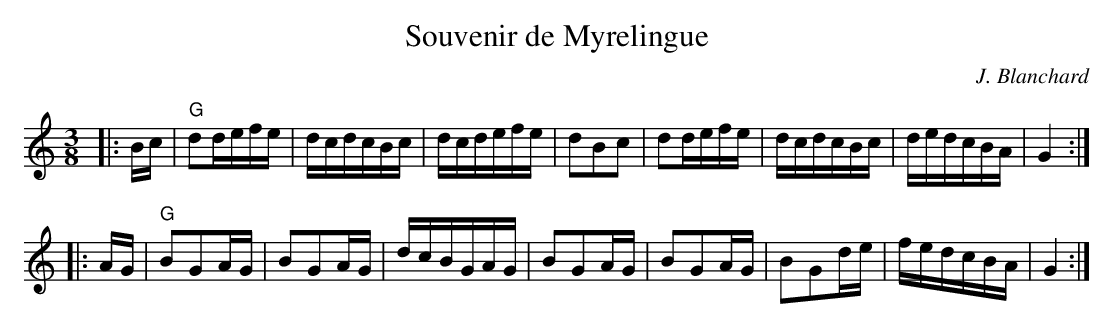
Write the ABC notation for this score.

X:1
T:Souvenir de Myrelingue
C:J. Blanchard
E:9
L:1/16
M:3/8
K:C
|:Bc|"G"d2defe|dcdcBc|dcdefe|d2B2c2|\
d2defe|dcdcBc|dedcBA|G4:|*
E:10
|:AG|"G"B2G2AG|B2G2AG|dcBGAG|B2G2AG|\
B2G2AG|B2G2de|fedcBA|G4:|**
